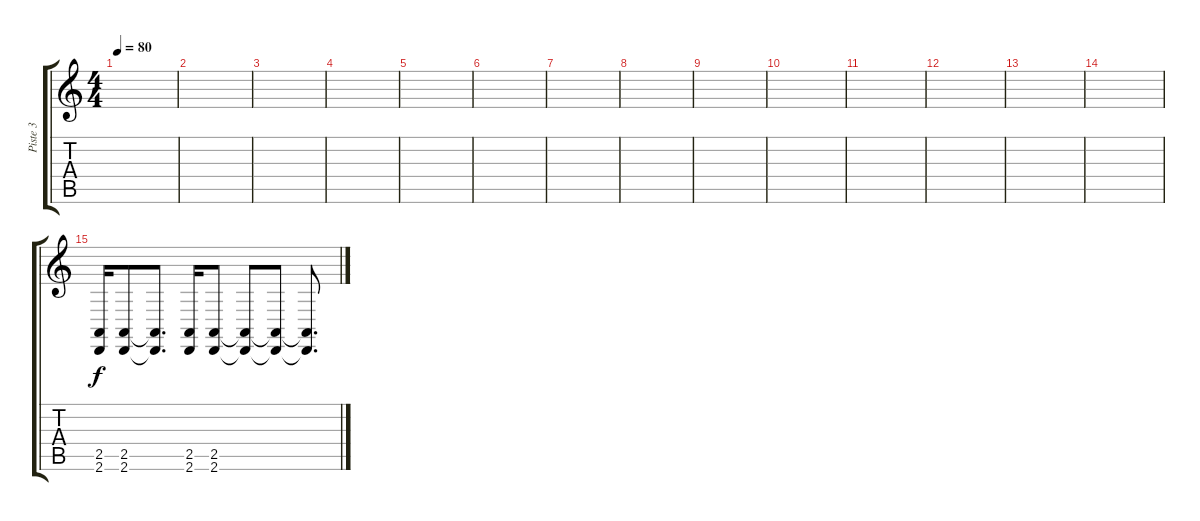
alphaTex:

\track ("Piste 3" "Piste 3") {instrument stringensemble1}
\staff {score tabs}
\tuning (D4 A3 F3 C3 G2 C2) {hide}
\ts (4 4)
\tempo 80
\clef g2
\ks c
|
|
|
|
|
|
|
|
|
|
|
|
|
|
(2.5 2.6).16 (2.5 2.6).8 (2.5{t} 2.6{t}).8{d} (2.5 2.6).16 (2.5 2.6).8 (2.5{t} 2.6{t}).8 (2.5{t} 2.6{t}).8 (2.5{t} 2.6{t}).8{d}
